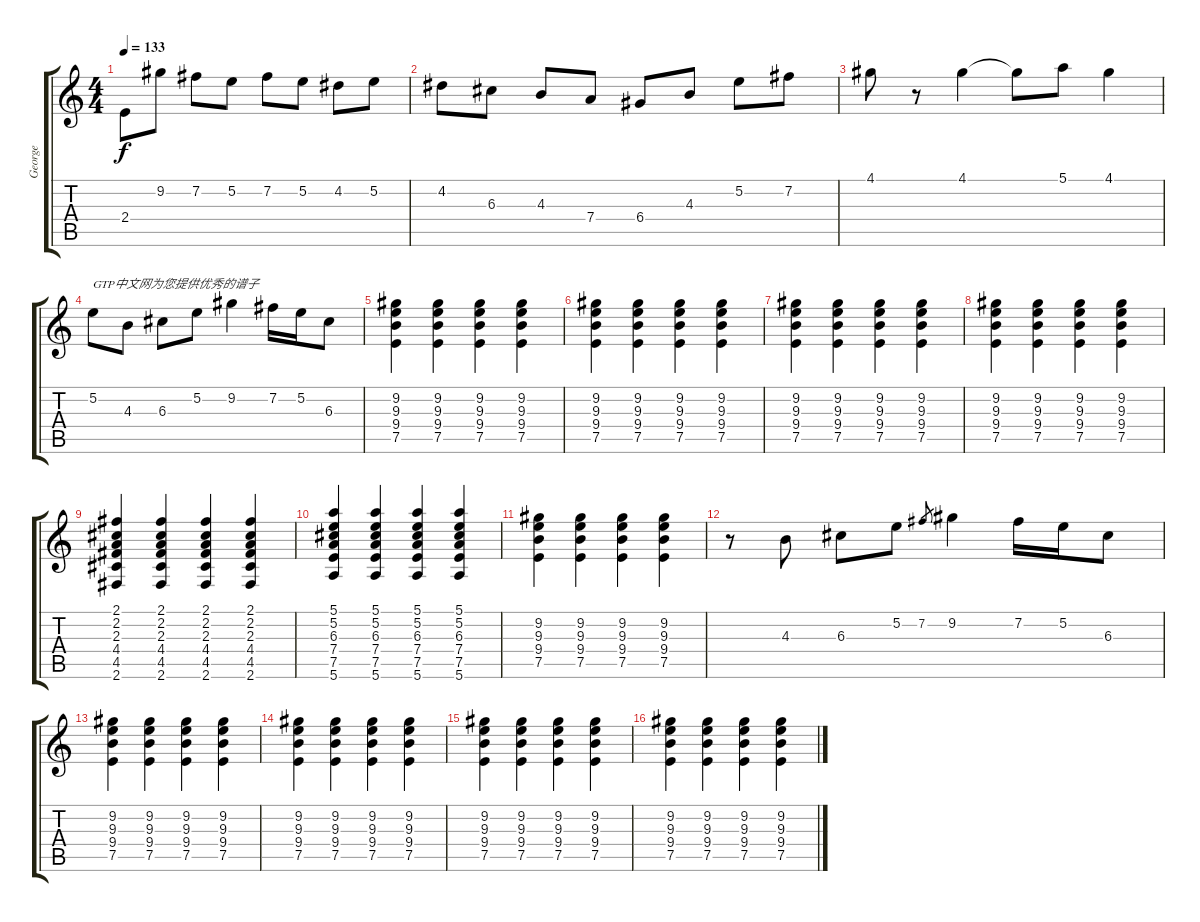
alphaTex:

\track ("George" "George") {instrument overdrivenguitar}
\staff {score tabs}
\tuning (E4 B3 G3 D3 A2 E2) {hide}
\ts (4 4)
\tempo 133
\clef g2
\ks c
2.4.8{dy f instrument overdrivenguitar} 9.2.8 7.2.8 5.2.8 7.2.8 5.2.8 4.2.8 5.2.8 |
4.2.8 6.3.8 4.3.8 7.4.8 6.4.8 4.3.8 5.2.8 7.2.8 |
4.1.8 r.8 4.1.4 4.1{t}.8 5.1.8 4.1.4 |
5.2.8{txt "GTP中文网为您提供优秀的谱子"} 4.3.8 6.3.8 5.2.8 9.2.4 7.2.16 5.2.16 6.3.8 |
(9.2 9.3 9.4 7.5).4{volume 10} (9.2 9.3 9.4 7.5).4 (9.2 9.3 9.4 7.5).4 (9.2 9.3 9.4 7.5).4 |
(9.2 9.3 9.4 7.5).4 (9.2 9.3 9.4 7.5).4 (9.2 9.3 9.4 7.5).4 (9.2 9.3 9.4 7.5).4 |
(9.2 9.3 9.4 7.5).4 (9.2 9.3 9.4 7.5).4 (9.2 9.3 9.4 7.5).4 (9.2 9.3 9.4 7.5).4 |
(9.2 9.3 9.4 7.5).4 (9.2 9.3 9.4 7.5).4 (9.2 9.3 9.4 7.5).4 (9.2 9.3 9.4 7.5).4 |
(2.1 2.2 2.3 4.4 4.5 2.6).4 (2.1 2.2 2.3 4.4 4.5 2.6).4 (2.1 2.2 2.3 4.4 4.5 2.6).4 (2.1 2.2 2.3 4.4 4.5 2.6).4 |
(5.1 5.2 6.3 7.4 7.5 5.6).4 (5.1 5.2 6.3 7.4 7.5 5.6).4 (5.1 5.2 6.3 7.4 7.5 5.6).4 (5.1 5.2 6.3 7.4 7.5 5.6).4 |
(9.2 9.3 9.4 7.5).4 (9.2 9.3 9.4 7.5).4 (9.2 9.3 9.4 7.5).4 (9.2 9.3 9.4 7.5).4 |
r.8{volume 16} 4.3.8 6.3.8 5.2.8 7.2.8{gr} 9.2.4 7.2.16 5.2.16 6.3.8 |
(9.2 9.3 9.4 7.5).4{volume 10} (9.2 9.3 9.4 7.5).4 (9.2 9.3 9.4 7.5).4 (9.2 9.3 9.4 7.5).4 |
(9.2 9.3 9.4 7.5).4 (9.2 9.3 9.4 7.5).4 (9.2 9.3 9.4 7.5).4 (9.2 9.3 9.4 7.5).4 |
(9.2 9.3 9.4 7.5).4 (9.2 9.3 9.4 7.5).4 (9.2 9.3 9.4 7.5).4 (9.2 9.3 9.4 7.5).4 |
(9.2 9.3 9.4 7.5).4 (9.2 9.3 9.4 7.5).4 (9.2 9.3 9.4 7.5).4 (9.2 9.3 9.4 7.5).4
